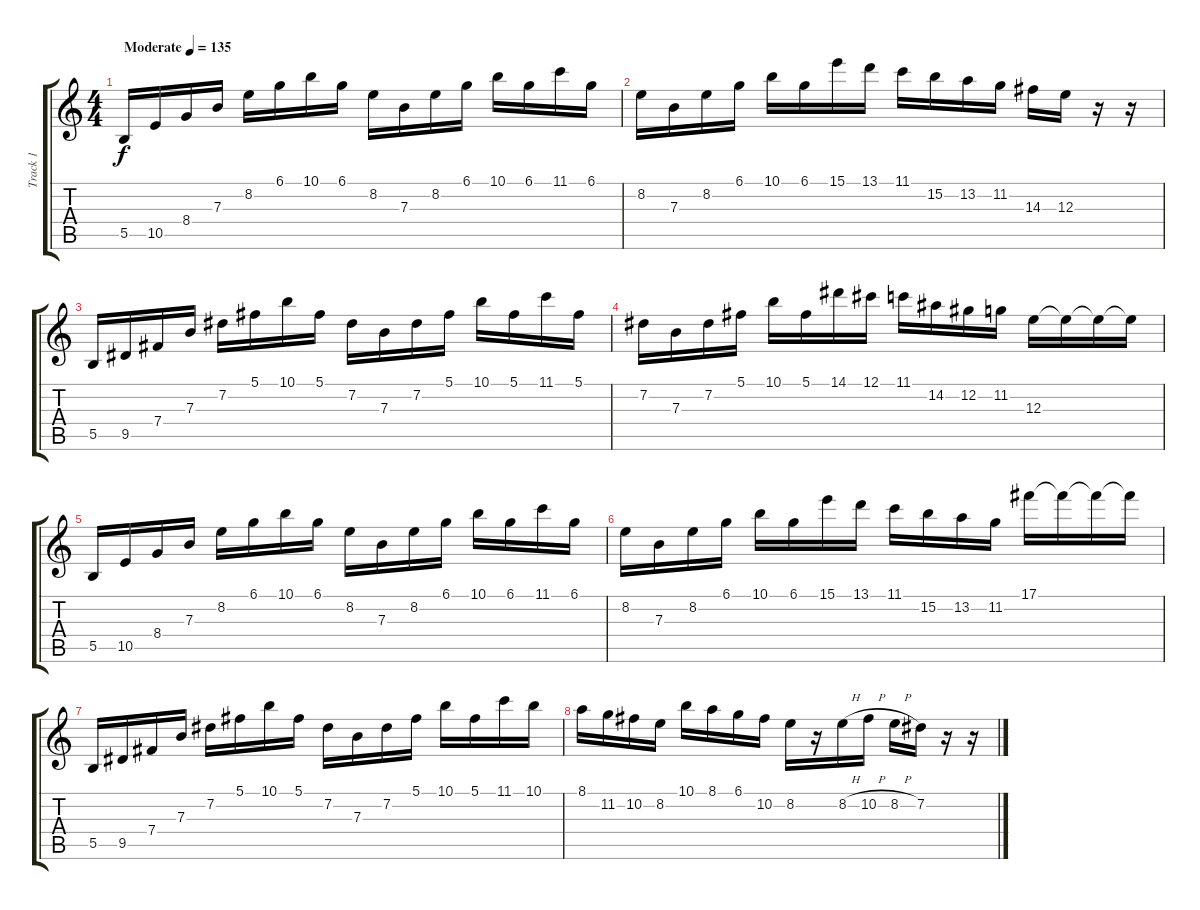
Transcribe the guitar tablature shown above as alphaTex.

\track ("Track 1" "Track 1") {instrument overdrivenguitar}
\staff {score tabs}
\tuning (Db4 Ab3 E3 B2 Gb2 B1) {hide}
\ts (4 4)
\tempo (135 "Moderate")
\clef g2
\ks c
5.5.16{dy f instrument overdrivenguitar} 10.5.16 8.4.16 7.3.16 8.2.16 6.1.16 10.1.16 6.1.16 8.2.16 7.3.16 8.2.16 6.1.16 10.1.16 6.1.16 11.1.16 6.1.16 |
8.2.16 7.3.16 8.2.16 6.1.16 10.1.16 6.1.16 15.1.16 13.1.16 11.1.16 15.2.16 13.2.16 11.2.16 14.3.16 12.3.16 r.16 r.16 |
5.5.16 9.5.16 7.4.16 7.3.16 7.2.16 5.1.16 10.1.16 5.1.16 7.2.16 7.3.16 7.2.16 5.1.16 10.1.16 5.1.16 11.1.16 5.1.16 |
7.2.16 7.3.16 7.2.16 5.1.16 10.1.16 5.1.16 14.1.16 12.1.16 11.1.16 14.2.16 12.2.16 11.2.16 12.3.16 12.3{t}.16 12.3{t}.16 12.3{t}.16 |
5.5.16 10.5.16 8.4.16 7.3.16 8.2.16 6.1.16 10.1.16 6.1.16 8.2.16 7.3.16 8.2.16 6.1.16 10.1.16 6.1.16 11.1.16 6.1.16 |
8.2.16 7.3.16 8.2.16 6.1.16 10.1.16 6.1.16 15.1.16 13.1.16 11.1.16 15.2.16 13.2.16 11.2.16 17.1.16 17.1{t}.16 17.1{t}.16 17.1{t}.16 |
5.5.16 9.5.16 7.4.16 7.3.16 7.2.16 5.1.16 10.1.16 5.1.16 7.2.16 7.3.16 7.2.16 5.1.16 10.1.16 5.1.16 11.1.16 10.1.16 |
8.1.16 11.2.16 10.2.16 8.2.16 10.1.16 8.1.16 6.1.16 10.2.16 8.2.16 r.16 8.2{h}.16 10.2{h}.16 8.2{h}.16 7.2.16 r.16 r.16
